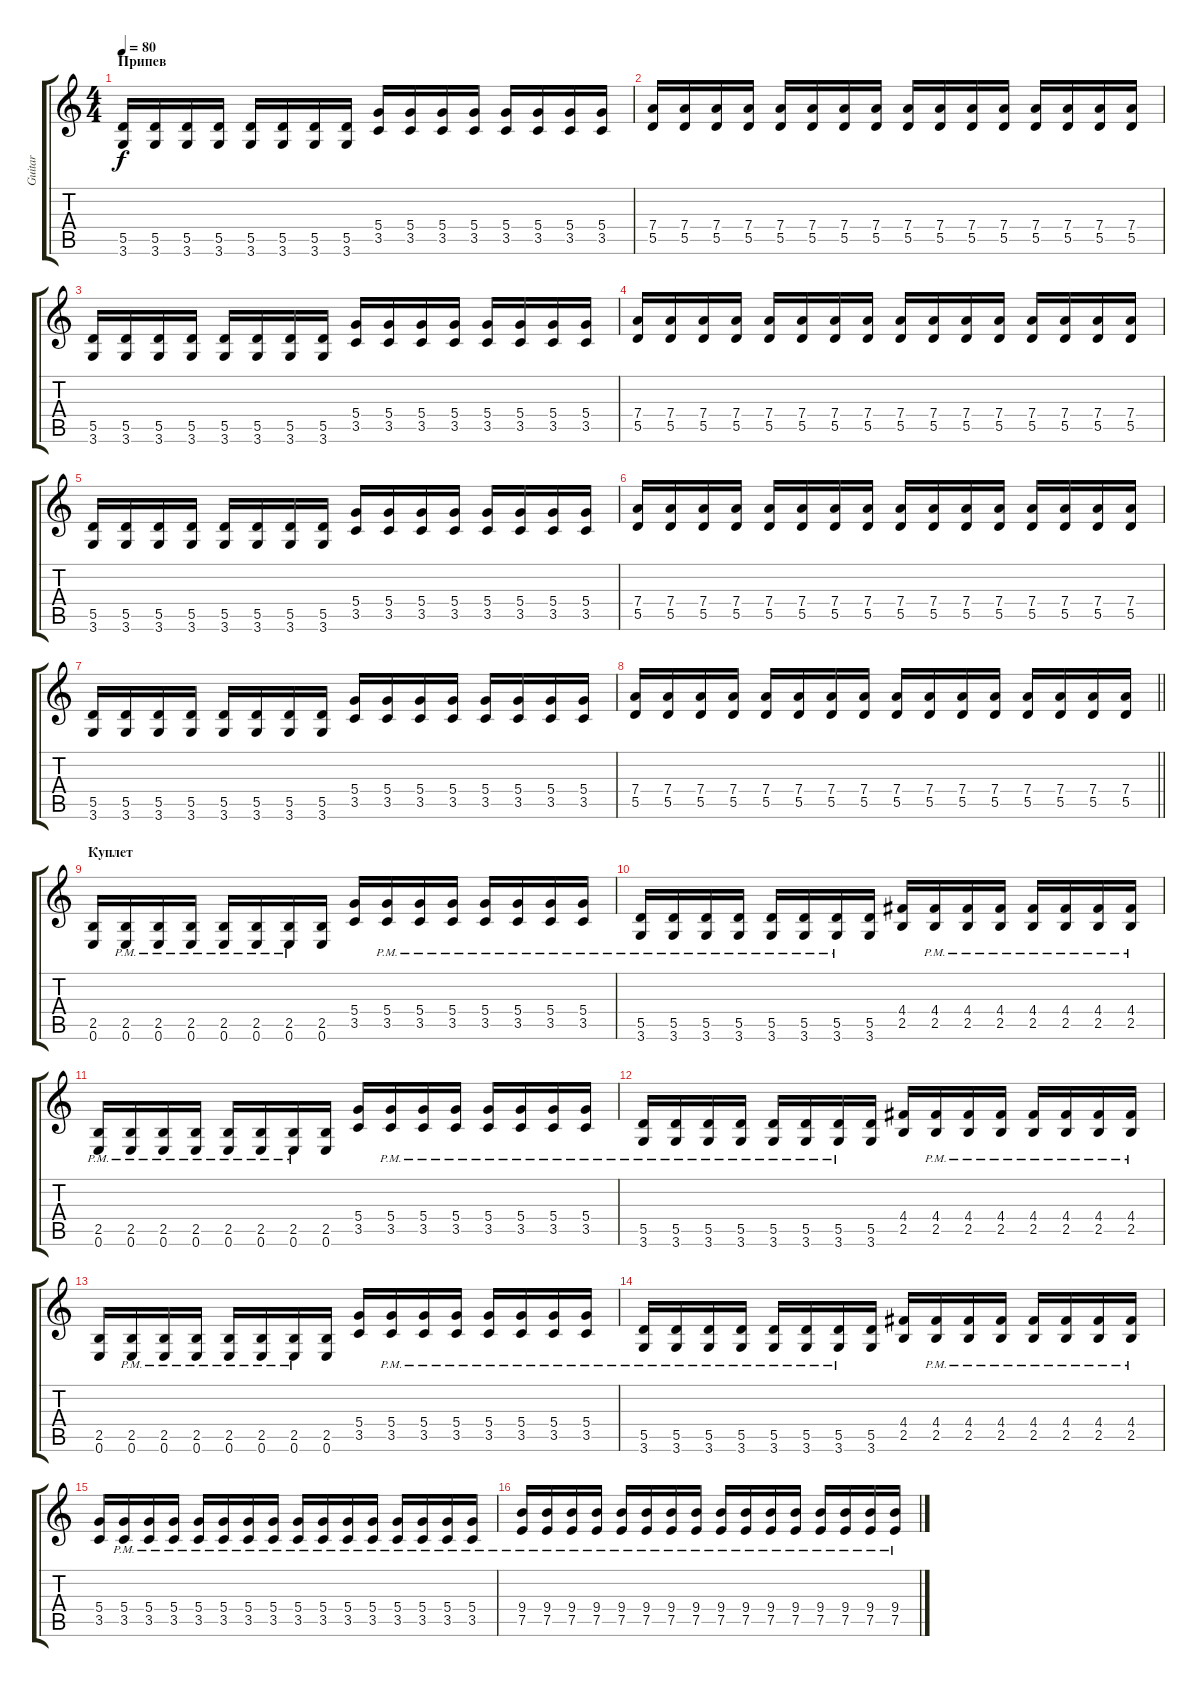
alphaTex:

\track ("Guitar" "Guitar") {instrument overdrivenguitar}
\staff {score tabs}
\tuning (E4 B3 G3 D3 A2 E2) {hide}
\ts (4 4)
\section ("" "Припев")
\tempo 80
\clef g2
\ks c
(5.5 3.6).16{dy f} (5.5 3.6).16 (5.5 3.6).16 (5.5 3.6).16 (5.5 3.6).16 (5.5 3.6).16 (5.5 3.6).16 (5.5 3.6).16 (5.4 3.5).16 (5.4 3.5).16 (5.4 3.5).16 (5.4 3.5).16 (5.4 3.5).16 (5.4 3.5).16 (5.4 3.5).16 (5.4 3.5).16 |
(7.4 5.5).16 (7.4 5.5).16 (7.4 5.5).16 (7.4 5.5).16 (7.4 5.5).16 (7.4 5.5).16 (7.4 5.5).16 (7.4 5.5).16 (7.4 5.5).16 (7.4 5.5).16 (7.4 5.5).16 (7.4 5.5).16 (7.4 5.5).16 (7.4 5.5).16 (7.4 5.5).16 (7.4 5.5).16 |
(5.5 3.6).16 (5.5 3.6).16 (5.5 3.6).16 (5.5 3.6).16 (5.5 3.6).16 (5.5 3.6).16 (5.5 3.6).16 (5.5 3.6).16 (5.4 3.5).16 (5.4 3.5).16 (5.4 3.5).16 (5.4 3.5).16 (5.4 3.5).16 (5.4 3.5).16 (5.4 3.5).16 (5.4 3.5).16 |
(7.4 5.5).16 (7.4 5.5).16 (7.4 5.5).16 (7.4 5.5).16 (7.4 5.5).16 (7.4 5.5).16 (7.4 5.5).16 (7.4 5.5).16 (7.4 5.5).16 (7.4 5.5).16 (7.4 5.5).16 (7.4 5.5).16 (7.4 5.5).16 (7.4 5.5).16 (7.4 5.5).16 (7.4 5.5).16 |
(5.5 3.6).16 (5.5 3.6).16 (5.5 3.6).16 (5.5 3.6).16 (5.5 3.6).16 (5.5 3.6).16 (5.5 3.6).16 (5.5 3.6).16 (5.4 3.5).16 (5.4 3.5).16 (5.4 3.5).16 (5.4 3.5).16 (5.4 3.5).16 (5.4 3.5).16 (5.4 3.5).16 (5.4 3.5).16 |
(7.4 5.5).16 (7.4 5.5).16 (7.4 5.5).16 (7.4 5.5).16 (7.4 5.5).16 (7.4 5.5).16 (7.4 5.5).16 (7.4 5.5).16 (7.4 5.5).16 (7.4 5.5).16 (7.4 5.5).16 (7.4 5.5).16 (7.4 5.5).16 (7.4 5.5).16 (7.4 5.5).16 (7.4 5.5).16 |
(5.5 3.6).16 (5.5 3.6).16 (5.5 3.6).16 (5.5 3.6).16 (5.5 3.6).16 (5.5 3.6).16 (5.5 3.6).16 (5.5 3.6).16 (5.4 3.5).16 (5.4 3.5).16 (5.4 3.5).16 (5.4 3.5).16 (5.4 3.5).16 (5.4 3.5).16 (5.4 3.5).16 (5.4 3.5).16 |
\barLineRight lightlight
(7.4 5.5).16 (7.4 5.5).16 (7.4 5.5).16 (7.4 5.5).16 (7.4 5.5).16 (7.4 5.5).16 (7.4 5.5).16 (7.4 5.5).16 (7.4 5.5).16 (7.4 5.5).16 (7.4 5.5).16 (7.4 5.5).16 (7.4 5.5).16 (7.4 5.5).16 (7.4 5.5).16 (7.4 5.5).16 |
\section ("" "Куплет")
(2.5 0.6).16 (2.5{pm} 0.6{pm}).16 (2.5{pm} 0.6{pm}).16 (2.5{pm} 0.6{pm}).16 (2.5{pm} 0.6{pm}).16 (2.5{pm} 0.6{pm}).16 (2.5{pm} 0.6{pm}).16 (2.5 0.6).16 (5.4 3.5).16 (5.4{pm} 3.5{pm}).16 (5.4{pm} 3.5{pm}).16 (5.4{pm} 3.5{pm}).16 (5.4{pm} 3.5{pm}).16 (5.4{pm} 3.5{pm}).16 (5.4{pm} 3.5{pm}).16 (5.4{pm} 3.5{pm}).16 |
(5.5{pm} 3.6{pm}).16 (5.5{pm} 3.6{pm}).16 (5.5{pm} 3.6{pm}).16 (5.5{pm} 3.6{pm}).16 (5.5{pm} 3.6{pm}).16 (5.5{pm} 3.6{pm}).16 (5.5{pm} 3.6{pm}).16 (5.5 3.6).16 (4.4 2.5).16 (4.4{pm} 2.5{pm}).16 (4.4{pm} 2.5{pm}).16 (4.4{pm} 2.5{pm}).16 (4.4{pm} 2.5{pm}).16 (4.4{pm} 2.5{pm}).16 (4.4{pm} 2.5{pm}).16 (4.4{pm} 2.5{pm}).16 |
(2.5{pm} 0.6{pm}).16 (2.5{pm} 0.6{pm}).16 (2.5{pm} 0.6{pm}).16 (2.5{pm} 0.6{pm}).16 (2.5{pm} 0.6{pm}).16 (2.5{pm} 0.6{pm}).16 (2.5{pm} 0.6{pm}).16 (2.5 0.6).16 (5.4 3.5).16 (5.4{pm} 3.5{pm}).16 (5.4{pm} 3.5{pm}).16 (5.4{pm} 3.5{pm}).16 (5.4{pm} 3.5{pm}).16 (5.4{pm} 3.5{pm}).16 (5.4{pm} 3.5{pm}).16 (5.4{pm} 3.5{pm}).16 |
(5.5{pm} 3.6{pm}).16 (5.5{pm} 3.6{pm}).16 (5.5{pm} 3.6{pm}).16 (5.5{pm} 3.6{pm}).16 (5.5{pm} 3.6{pm}).16 (5.5{pm} 3.6{pm}).16 (5.5{pm} 3.6{pm}).16 (5.5 3.6).16 (4.4 2.5).16 (4.4{pm} 2.5{pm}).16 (4.4{pm} 2.5{pm}).16 (4.4{pm} 2.5{pm}).16 (4.4{pm} 2.5{pm}).16 (4.4{pm} 2.5{pm}).16 (4.4{pm} 2.5{pm}).16 (4.4{pm} 2.5{pm}).16 |
(2.5 0.6).16 (2.5{pm} 0.6{pm}).16 (2.5{pm} 0.6{pm}).16 (2.5{pm} 0.6{pm}).16 (2.5{pm} 0.6{pm}).16 (2.5{pm} 0.6{pm}).16 (2.5{pm} 0.6{pm}).16 (2.5 0.6).16 (5.4 3.5).16 (5.4{pm} 3.5{pm}).16 (5.4{pm} 3.5{pm}).16 (5.4{pm} 3.5{pm}).16 (5.4{pm} 3.5{pm}).16 (5.4{pm} 3.5{pm}).16 (5.4{pm} 3.5{pm}).16 (5.4{pm} 3.5{pm}).16 |
(5.5{pm} 3.6{pm}).16 (5.5{pm} 3.6{pm}).16 (5.5{pm} 3.6{pm}).16 (5.5{pm} 3.6{pm}).16 (5.5{pm} 3.6{pm}).16 (5.5{pm} 3.6{pm}).16 (5.5{pm} 3.6{pm}).16 (5.5 3.6).16 (4.4 2.5).16 (4.4{pm} 2.5{pm}).16 (4.4{pm} 2.5{pm}).16 (4.4{pm} 2.5{pm}).16 (4.4{pm} 2.5{pm}).16 (4.4{pm} 2.5{pm}).16 (4.4{pm} 2.5{pm}).16 (4.4{pm} 2.5{pm}).16 |
(5.4 3.5).16 (5.4{pm} 3.5{pm}).16 (5.4{pm} 3.5{pm}).16 (5.4{pm} 3.5{pm}).16 (5.4{pm} 3.5{pm}).16 (5.4{pm} 3.5{pm}).16 (5.4{pm} 3.5{pm}).16 (5.4{pm} 3.5{pm}).16 (5.4{pm} 3.5{pm}).16 (5.4{pm} 3.5{pm}).16 (5.4{pm} 3.5{pm}).16 (5.4{pm} 3.5{pm}).16 (5.4{pm} 3.5{pm}).16 (5.4{pm} 3.5{pm}).16 (5.4{pm} 3.5{pm}).16 (5.4{pm} 3.5{pm}).16 |
(9.4{pm} 7.5{pm}).16 (9.4{pm} 7.5{pm}).16 (9.4{pm} 7.5{pm}).16 (9.4{pm} 7.5{pm}).16 (9.4{pm} 7.5{pm}).16 (9.4{pm} 7.5{pm}).16 (9.4{pm} 7.5{pm}).16 (9.4{pm} 7.5{pm}).16 (9.4{pm} 7.5{pm}).16 (9.4{pm} 7.5{pm}).16 (9.4{pm} 7.5{pm}).16 (9.4{pm} 7.5{pm}).16 (9.4{pm} 7.5{pm}).16 (9.4{pm} 7.5{pm}).16 (9.4{pm} 7.5{pm}).16 (9.4{pm} 7.5{pm}).16
